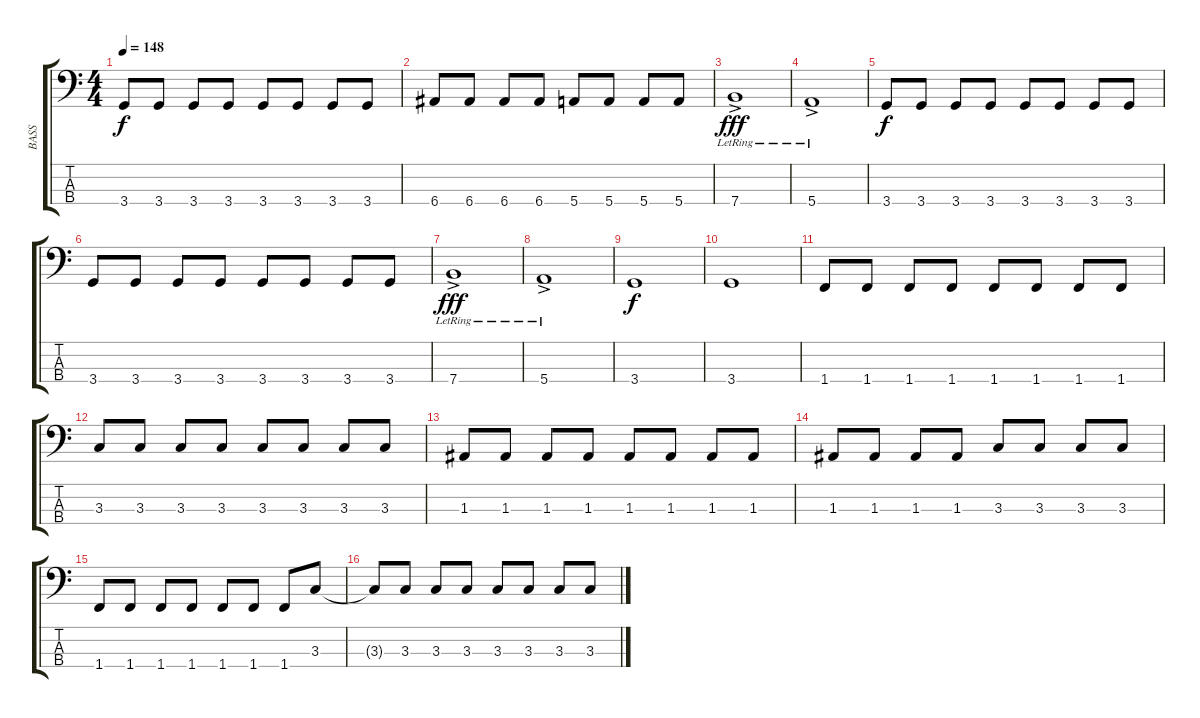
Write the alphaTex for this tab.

\track ("BASS" "BASS") {instrument electricbassfinger}
\staff {score tabs}
\tuning (G2 D2 A1 E1) {hide}
\ts (4 4)
\tempo 148
\clef f4
\ks c
3.4.8{dy f} 3.4.8 3.4.8 3.4.8 3.4.8 3.4.8 3.4.8 3.4.8 |
6.4.8 6.4.8 6.4.8 6.4.8 5.4.8 5.4.8 5.4.8 5.4.8 |
7.4{ac lr}.1{dy fff} |
5.4{ac lr}.1 |
3.4.8{dy f} 3.4.8 3.4.8 3.4.8 3.4.8 3.4.8 3.4.8 3.4.8 |
3.4.8 3.4.8 3.4.8 3.4.8 3.4.8 3.4.8 3.4.8 3.4.8 |
7.4{ac lr}.1{dy fff} |
5.4{ac lr}.1 |
3.4.1{dy f} |
3.4.1 |
1.4.8 1.4.8 1.4.8 1.4.8 1.4.8 1.4.8 1.4.8 1.4.8 |
3.3.8 3.3.8 3.3.8 3.3.8 3.3.8 3.3.8 3.3.8 3.3.8 |
1.3.8 1.3.8 1.3.8 1.3.8 1.3.8 1.3.8 1.3.8 1.3.8 |
1.3.8 1.3.8 1.3.8 1.3.8 3.3.8 3.3.8 3.3.8 3.3.8 |
1.4.8 1.4.8 1.4.8 1.4.8 1.4.8 1.4.8 1.4.8 3.3.8 |
3.3{t}.8 3.3.8 3.3.8 3.3.8 3.3.8 3.3.8 3.3.8 3.3.8
